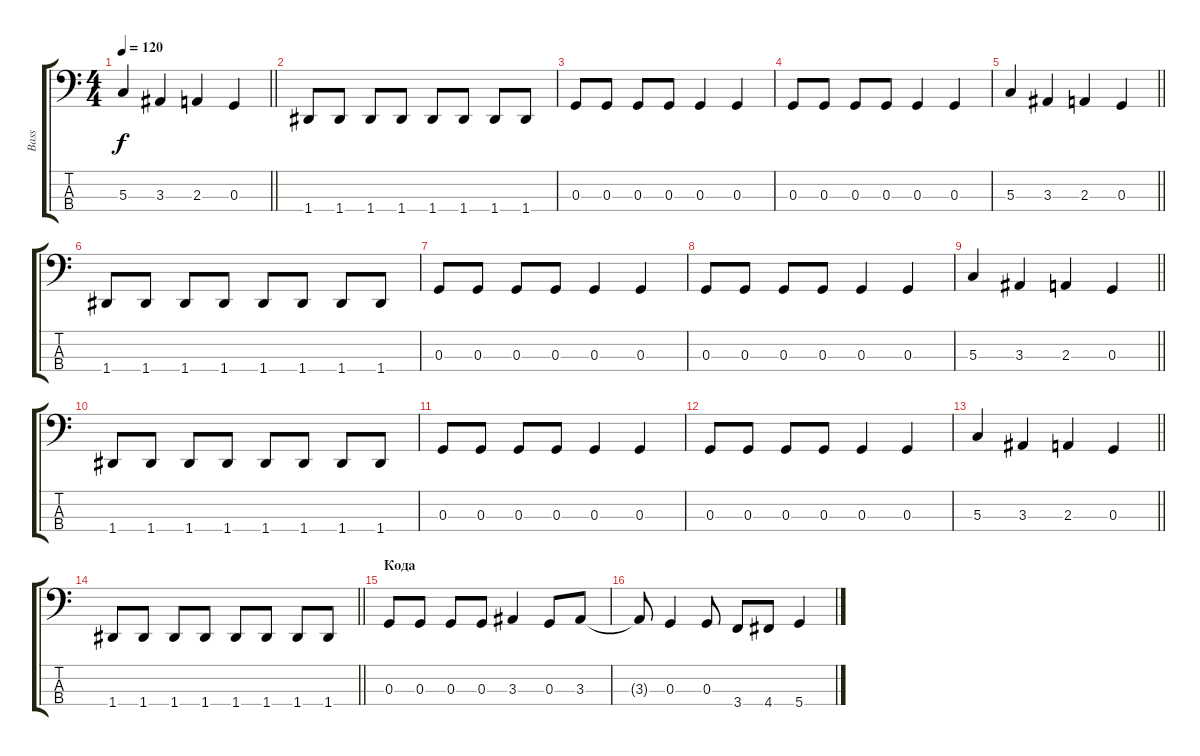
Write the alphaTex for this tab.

\track ("Bass" "Bass") {instrument electricbassfinger}
\staff {score tabs}
\tuning (F2 C2 G1 D1) {hide}
\ts (4 4)
\tempo 120
\clef f4
\barLineRight lightlight
\ks c
5.3.4{dy f} 3.3.4 2.3.4 0.3.4 |
1.4.8 1.4.8 1.4.8 1.4.8 1.4.8 1.4.8 1.4.8 1.4.8 |
0.3.8 0.3.8 0.3.8 0.3.8 0.3.4 0.3.4 |
0.3.8 0.3.8 0.3.8 0.3.8 0.3.4 0.3.4 |
\barLineRight lightlight
5.3.4 3.3.4 2.3.4 0.3.4 |
1.4.8 1.4.8 1.4.8 1.4.8 1.4.8 1.4.8 1.4.8 1.4.8 |
0.3.8 0.3.8 0.3.8 0.3.8 0.3.4 0.3.4 |
0.3.8 0.3.8 0.3.8 0.3.8 0.3.4 0.3.4 |
\barLineRight lightlight
5.3.4 3.3.4 2.3.4 0.3.4 |
1.4.8 1.4.8 1.4.8 1.4.8 1.4.8 1.4.8 1.4.8 1.4.8 |
0.3.8 0.3.8 0.3.8 0.3.8 0.3.4 0.3.4 |
0.3.8 0.3.8 0.3.8 0.3.8 0.3.4 0.3.4 |
\barLineRight lightlight
5.3.4 3.3.4 2.3.4 0.3.4 |
\barLineRight lightlight
1.4.8 1.4.8 1.4.8 1.4.8 1.4.8 1.4.8 1.4.8 1.4.8 |
\section ("" "Кода")
0.3.8 0.3.8 0.3.8 0.3.8 3.3.4 0.3.8 3.3.8 |
3.3{t}.8 0.3.4 0.3.8 3.4.8 4.4.8 5.4.4
